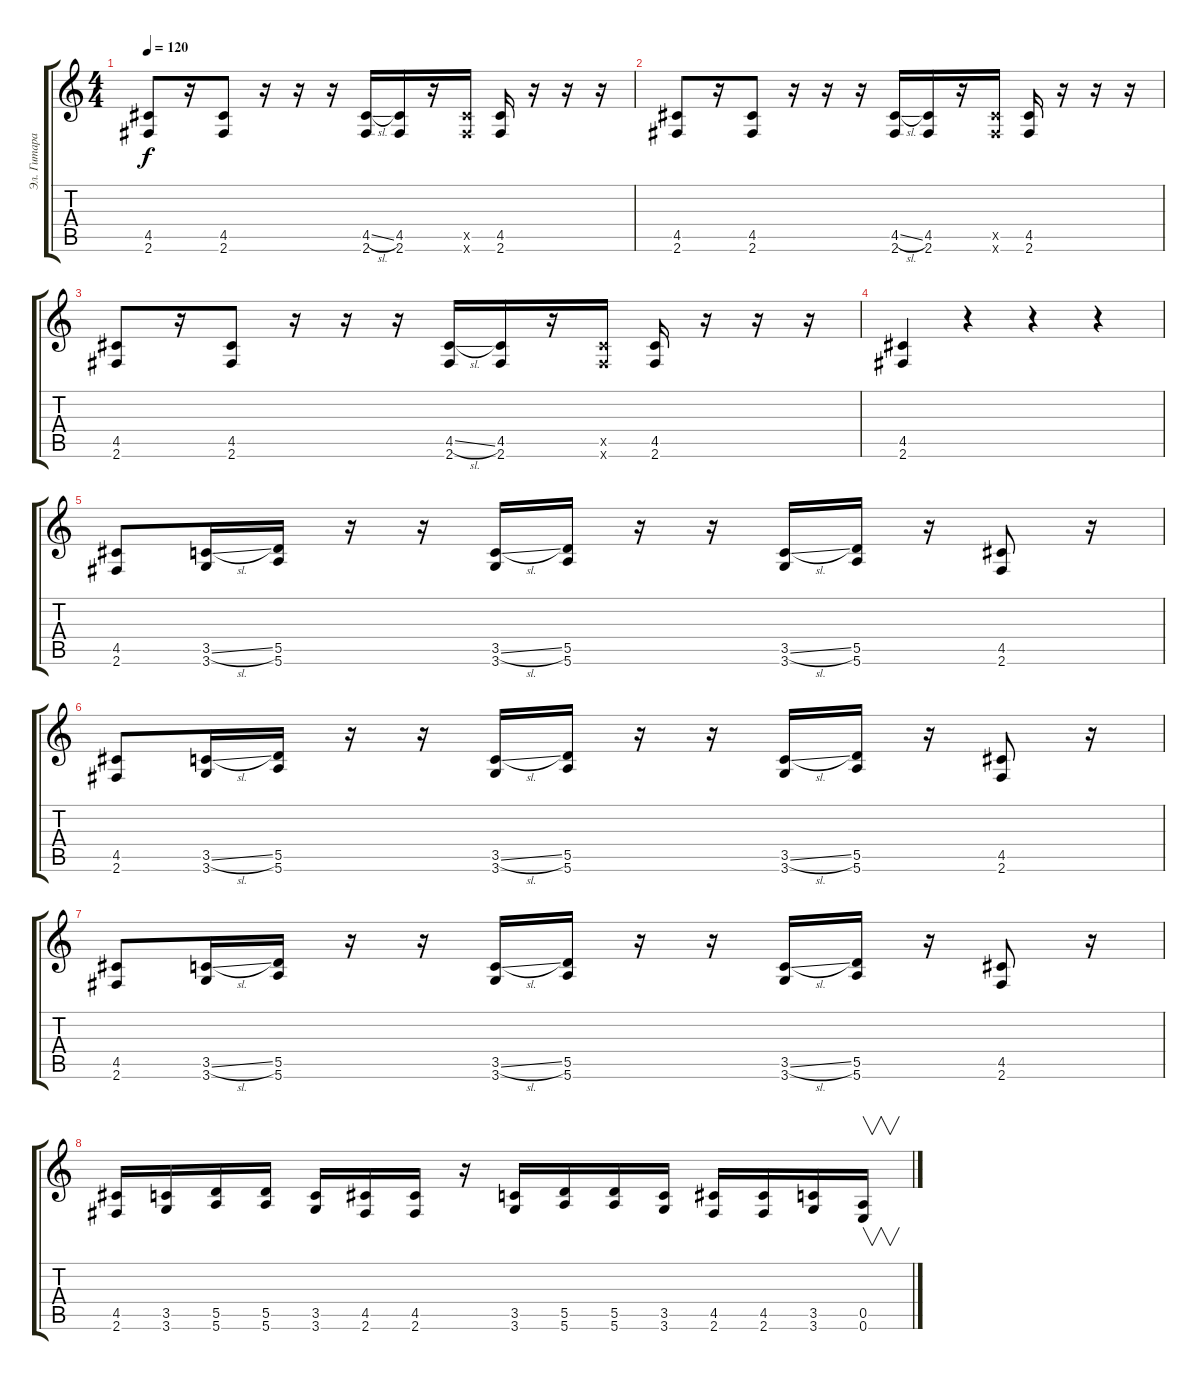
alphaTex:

\track ("Эл. Гитара" "Эл. Гитара") {instrument distortionguitar}
\staff {score tabs}
\tuning (E4 B3 G3 D3 A2 E2) {hide}
\ts (4 4)
\tempo 120
\clef g2
\ks c
(4.5 2.6).8{dy f} r.16 (4.5 2.6).8 r.16 r.16 r.16 (4.5{sl} 2.6).16 (4.5 2.6).16 r.16 (4.5{x} 2.6{x}).16 (4.5 2.6).16 r.16 r.16 r.16 |
(4.5 2.6).8 r.16 (4.5 2.6).8 r.16 r.16 r.16 (4.5{sl} 2.6).16 (4.5 2.6).16 r.16 (4.5{x} 2.6{x}).16 (4.5 2.6).16 r.16 r.16 r.16 |
(4.5 2.6).8 r.16 (4.5 2.6).8 r.16 r.16 r.16 (4.5{sl} 2.6).16 (4.5 2.6).16 r.16 (4.5{x} 2.6{x}).16 (4.5 2.6).16 r.16 r.16 r.16 |
(4.5 2.6).4 r.4 r.4 r.4 |
(4.5 2.6).8 (3.5{sl} 3.6).16 (5.5 5.6).16 r.16 r.16 (3.5{sl} 3.6).16 (5.5 5.6).16 r.16 r.16 (3.5{sl} 3.6).16 (5.5 5.6).16 r.16 (4.5 2.6).8 r.16 |
(4.5 2.6).8 (3.5{sl} 3.6).16 (5.5 5.6).16 r.16 r.16 (3.5{sl} 3.6).16 (5.5 5.6).16 r.16 r.16 (3.5{sl} 3.6).16 (5.5 5.6).16 r.16 (4.5 2.6).8 r.16 |
(4.5 2.6).8 (3.5{sl} 3.6).16 (5.5 5.6).16 r.16 r.16 (3.5{sl} 3.6).16 (5.5 5.6).16 r.16 r.16 (3.5{sl} 3.6).16 (5.5 5.6).16 r.16 (4.5 2.6).8 r.16 |
(4.5 2.6).16 (3.5 3.6).16 (5.5 5.6).16 (5.5 5.6).16 (3.5 3.6).16 (4.5 2.6).16 (4.5 2.6).16 r.16 (3.5 3.6).16 (5.5 5.6).16 (5.5 5.6).16 (3.5 3.6).16 (4.5 2.6).16 (4.5 2.6).16 (3.5 3.6).16 (0.5 0.6).16{v}
